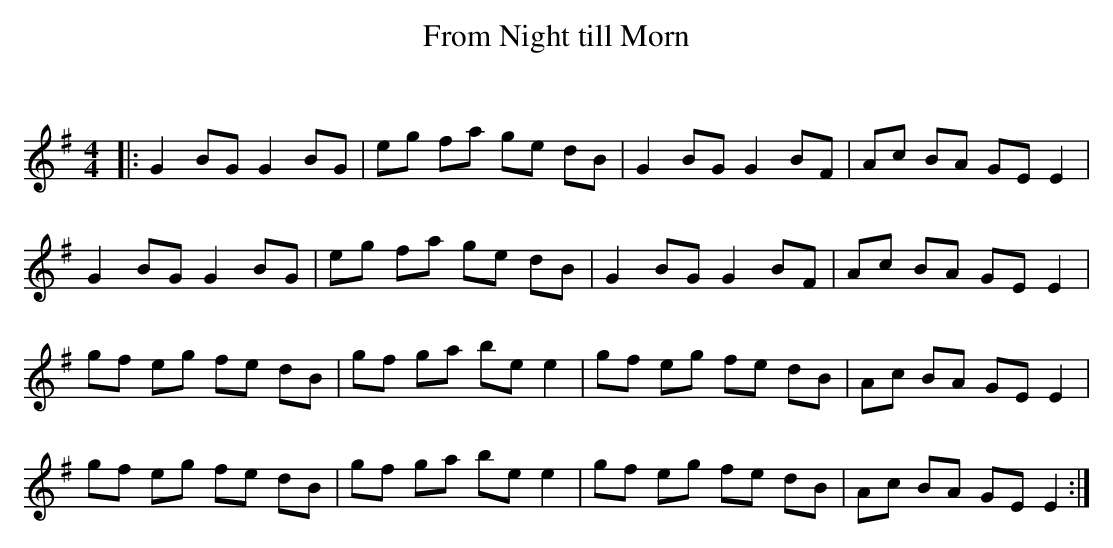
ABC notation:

X:1
T: From Night till Morn
C:
Q: 232
K:Em
M:4/4
L:1/8
|:G2 BG G2 BG|eg fa ge dB|G2 BG G2 BF|Ac BA GE E2|
G2 BG G2 BG|eg fa ge dB|G2 BG G2 BF|Ac BA GE E2|
gf eg fe dB|gf ga be e2|gf eg fe dB|Ac BA GE E2|
gf eg fe dB|gf ga be e2|gf eg fe dB|Ac BA GE E2:|
